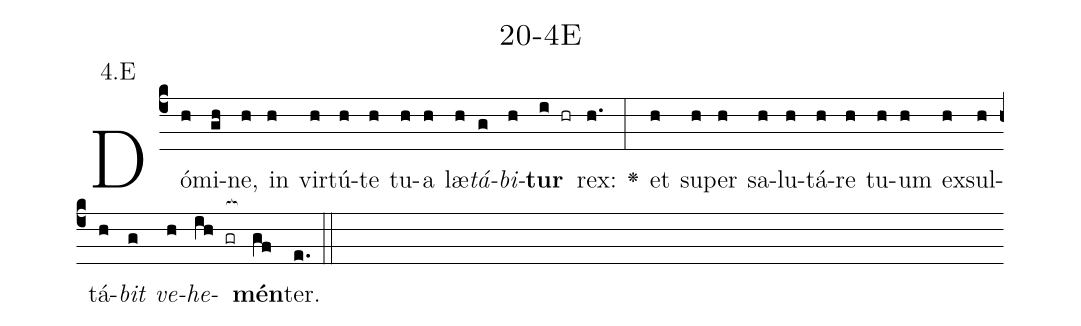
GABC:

name: 20-4E;
annotation: 4.E;
%%
(c4)Dó(h)mi(gh)ne,(h) in(h) vir(h)tú(h)te(h) tu(h)a(h) læ(h)<i>tá</i>(g)<i>bi</i>(h)<b>tur</b>(i hr) rex:(h.) <v>\greheightstar</v>(:) et(h) su(h)per(h) sa(h)lu(h)tá(h)re(h) tu(h)um(h) ex(h)sul(h)tá(h)<i>bit</i>(g) <i>ve</i>(h)<i>he</i>(ih gr[ocb:1{])<b>mén</b>(gf[ocb:0}])ter.(e.) (::)


%E(h) u(g) o(h) u(ih) a(gf) e.(e.) (::)
